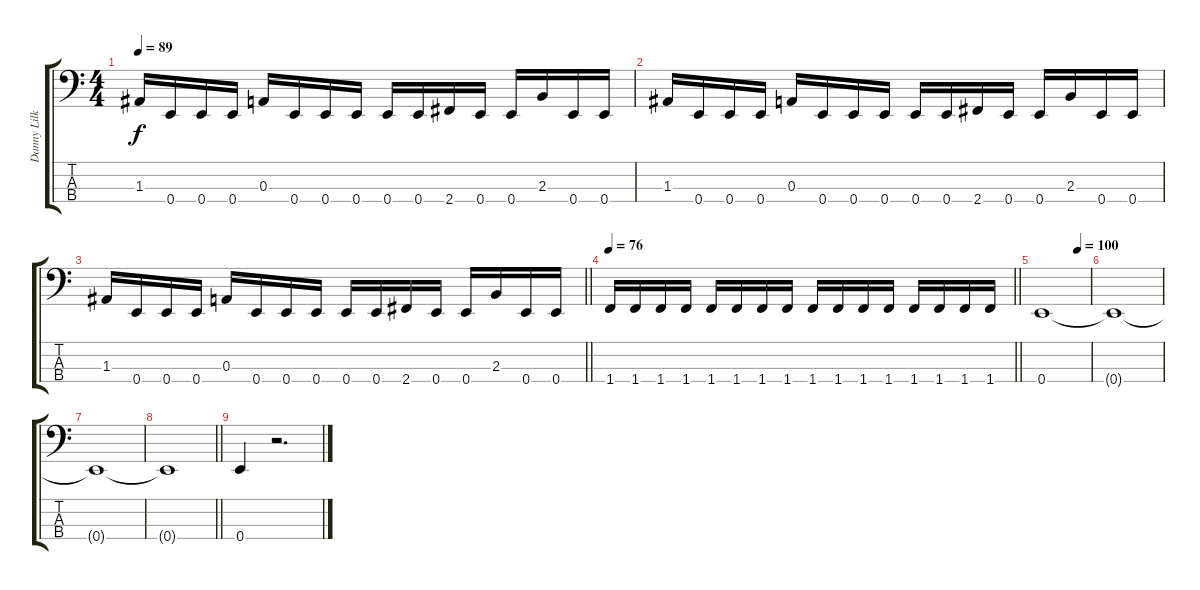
\track ("Danny Lilker (Bass)" "Danny Lilk") {instrument electricbasspick}
\staff {score tabs}
\tuning (G2 D2 A1 E1) {hide}
\ts (4 4)
\tempo 89
\clef f4
\ks c
1.3.16{dy f} 0.4.16 0.4.16 0.4.16 0.3.16 0.4.16 0.4.16 0.4.16 0.4.16 0.4.16 2.4.16 0.4.16 0.4.16 2.3.16 0.4.16 0.4.16 |
1.3.16 0.4.16 0.4.16 0.4.16 0.3.16 0.4.16 0.4.16 0.4.16 0.4.16 0.4.16 2.4.16 0.4.16 0.4.16 2.3.16 0.4.16 0.4.16 |
\barLineRight lightlight
1.3.16 0.4.16 0.4.16 0.4.16 0.3.16 0.4.16 0.4.16 0.4.16 0.4.16 0.4.16 2.4.16 0.4.16 0.4.16 2.3.16 0.4.16 0.4.16 |
\tempo 76
\barLineRight lightlight
1.4.16 1.4.16 1.4.16 1.4.16 1.4.16 1.4.16 1.4.16 1.4.16 1.4.16 1.4.16 1.4.16 1.4.16 1.4.16 1.4.16 1.4.16 1.4.16 |
\tempo (100 0.75)
0.4.1 |
0.4{t}.1 |
0.4{t}.1 |
\barLineRight lightlight
0.4{t}.1 |
0.4.4 r.2{d}
